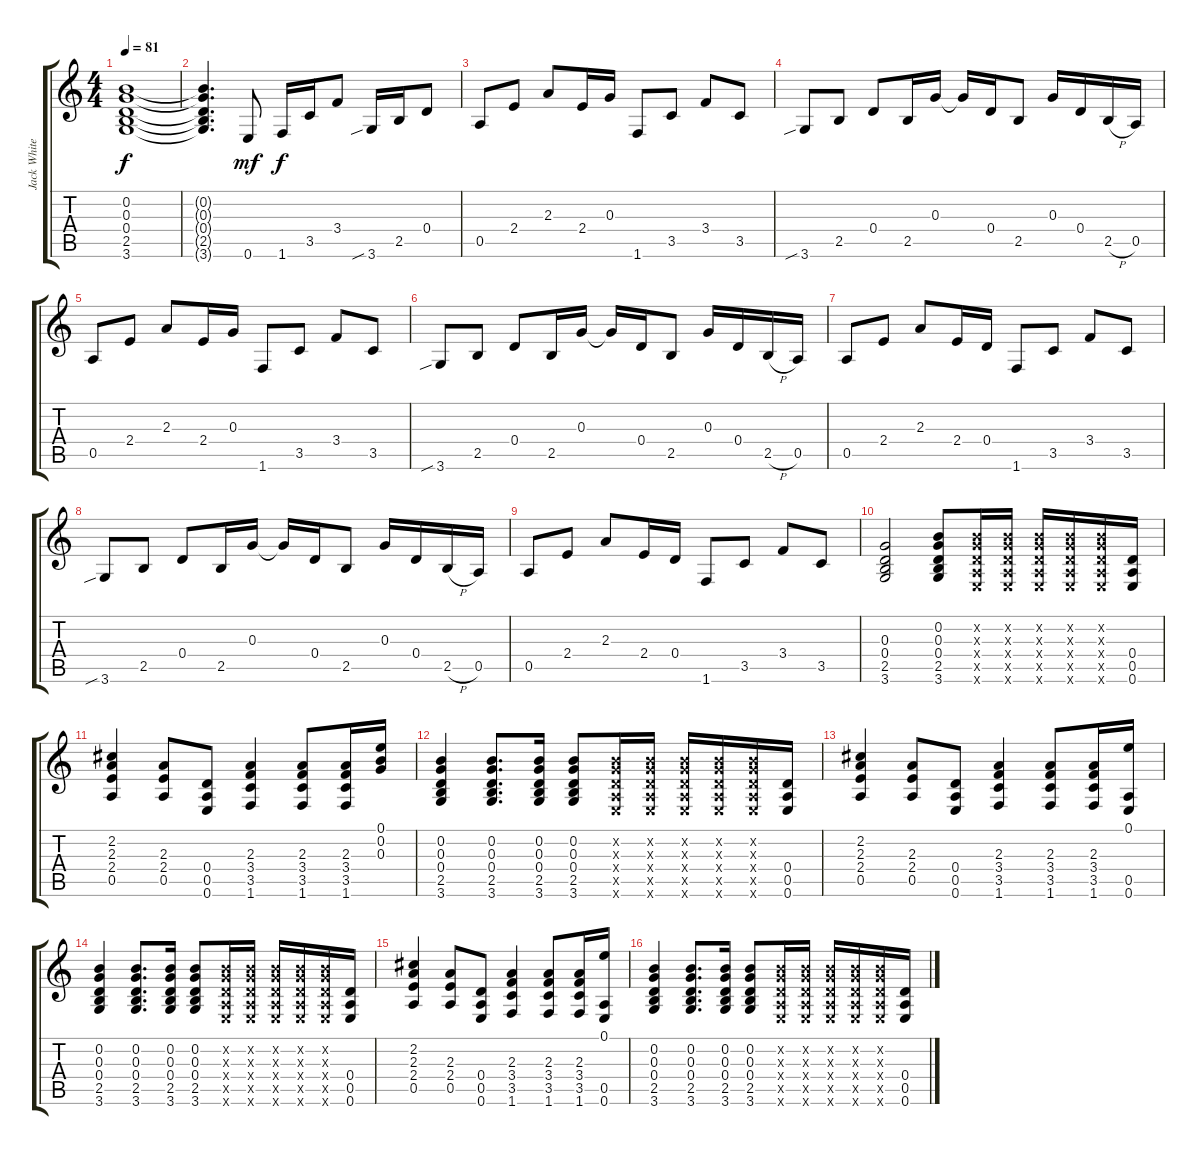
\track ("Jack White" "Jack White") {instrument overdrivenguitar}
\staff {score tabs}
\tuning (E4 B3 G3 D3 A2 E2) {hide}
\ts (4 4)
\tempo 81
\clef g2
\ks c
(0.2 0.3 0.4 2.5 3.6).1{dy f} |
(0.2{t} 0.3{t} 0.4{t} 2.5{t} 3.6{t}).4{d} 0.6.8{dy mf} 1.6.16{dy f} 3.5.16 3.4.8 3.6{sib}.16 2.5.16 0.4.8 |
0.5.8 2.4.8 2.3.8 2.4.16 0.3.16 1.6.8 3.5.8 3.4.8 3.5.8 |
3.6{sib}.8 2.5.8 0.4.8 2.5.16 0.3.16 0.3{t}.16 0.4.16 2.5.8 0.3.16 0.4.16 2.5{h}.16 0.5.16 |
0.5.8 2.4.8 2.3.8 2.4.16 0.3.16 1.6.8 3.5.8 3.4.8 3.5.8 |
3.6{sib}.8 2.5.8 0.4.8 2.5.16 0.3.16 0.3{t}.16 0.4.16 2.5.8 0.3.16 0.4.16 2.5{h}.16 0.5.16 |
0.5.8 2.4.8 2.3.8 2.4.16 0.4.16 1.6.8 3.5.8 3.4.8 3.5.8 |
3.6{sib}.8 2.5.8 0.4.8 2.5.16 0.3.16 0.3{t}.16 0.4.16 2.5.8 0.3.16 0.4.16 2.5{h}.16 0.5.16 |
0.5.8 2.4.8 2.3.8 2.4.16 0.4.16 1.6.8 3.5.8 3.4.8 3.5.8 |
(0.3 0.4 2.5 3.6).2 (0.2 0.3 0.4 2.5 3.6).8 (0.2{x} 0.3{x} 0.4{x} 0.5{x} 0.6{x}).16 (0.2{x} 0.3{x} 0.4{x} 0.5{x} 0.6{x}).16 (0.2{x} 0.3{x} 0.4{x} 0.5{x} 0.6{x}).16 (0.2{x} 0.3{x} 0.4{x} 0.5{x} 0.6{x}).16 (0.2{x} 0.3{x} 0.4{x} 0.5{x} 0.6{x}).16 (0.4 0.5 0.6).16 |
(2.2 2.3 2.4 0.5).4 (2.3 2.4 0.5).8 (0.4 0.5 0.6).8 (2.3 3.4 3.5 1.6).4 (2.3 3.4 3.5 1.6).8 (2.3 3.4 3.5 1.6).16 (0.1 0.2 0.3).16 |
(0.2 0.3 0.4 2.5 3.6).4 (0.2 0.3 0.4 2.5 3.6).8{d} (0.2 0.3 0.4 2.5 3.6).16 (0.2 0.3 0.4 2.5 3.6).8 (0.2{x} 0.3{x} 0.4{x} 0.5{x} 0.6{x}).16 (0.2{x} 0.3{x} 0.4{x} 0.5{x} 0.6{x}).16 (0.2{x} 0.3{x} 0.4{x} 0.5{x} 0.6{x}).16 (0.2{x} 0.3{x} 0.4{x} 0.5{x} 0.6{x}).16 (0.2{x} 0.3{x} 0.4{x} 0.5{x} 0.6{x}).16 (0.4 0.5 0.6).16 |
(2.2 2.3 2.4 0.5).4 (2.3 2.4 0.5).8 (0.4 0.5 0.6).8 (2.3 3.4 3.5 1.6).4 (2.3 3.4 3.5 1.6).8 (2.3 3.4 3.5 1.6).16 (0.1 0.5 0.6).16 |
(0.2 0.3 0.4 2.5 3.6).4 (0.2 0.3 0.4 2.5 3.6).8{d} (0.2 0.3 0.4 2.5 3.6).16 (0.2 0.3 0.4 2.5 3.6).8 (0.2{x} 0.3{x} 0.4{x} 0.5{x} 0.6{x}).16 (0.2{x} 0.3{x} 0.4{x} 0.5{x} 0.6{x}).16 (0.2{x} 0.3{x} 0.4{x} 0.5{x} 0.6{x}).16 (0.2{x} 0.3{x} 0.4{x} 0.5{x} 0.6{x}).16 (0.2{x} 0.3{x} 0.4{x} 0.5{x} 0.6{x}).16 (0.4 0.5 0.6).16 |
(2.2 2.3 2.4 0.5).4 (2.3 2.4 0.5).8 (0.4 0.5 0.6).8 (2.3 3.4 3.5 1.6).4 (2.3 3.4 3.5 1.6).8 (2.3 3.4 3.5 1.6).16 (0.1 0.5 0.6).16 |
(0.2 0.3 0.4 2.5 3.6).4 (0.2 0.3 0.4 2.5 3.6).8{d} (0.2 0.3 0.4 2.5 3.6).16 (0.2 0.3 0.4 2.5 3.6).8 (0.2{x} 0.3{x} 0.4{x} 0.5{x} 0.6{x}).16 (0.2{x} 0.3{x} 0.4{x} 0.5{x} 0.6{x}).16 (0.2{x} 0.3{x} 0.4{x} 0.5{x} 0.6{x}).16 (0.2{x} 0.3{x} 0.4{x} 0.5{x} 0.6{x}).16 (0.2{x} 0.3{x} 0.4{x} 0.5{x} 0.6{x}).16 (0.4 0.5 0.6).16
